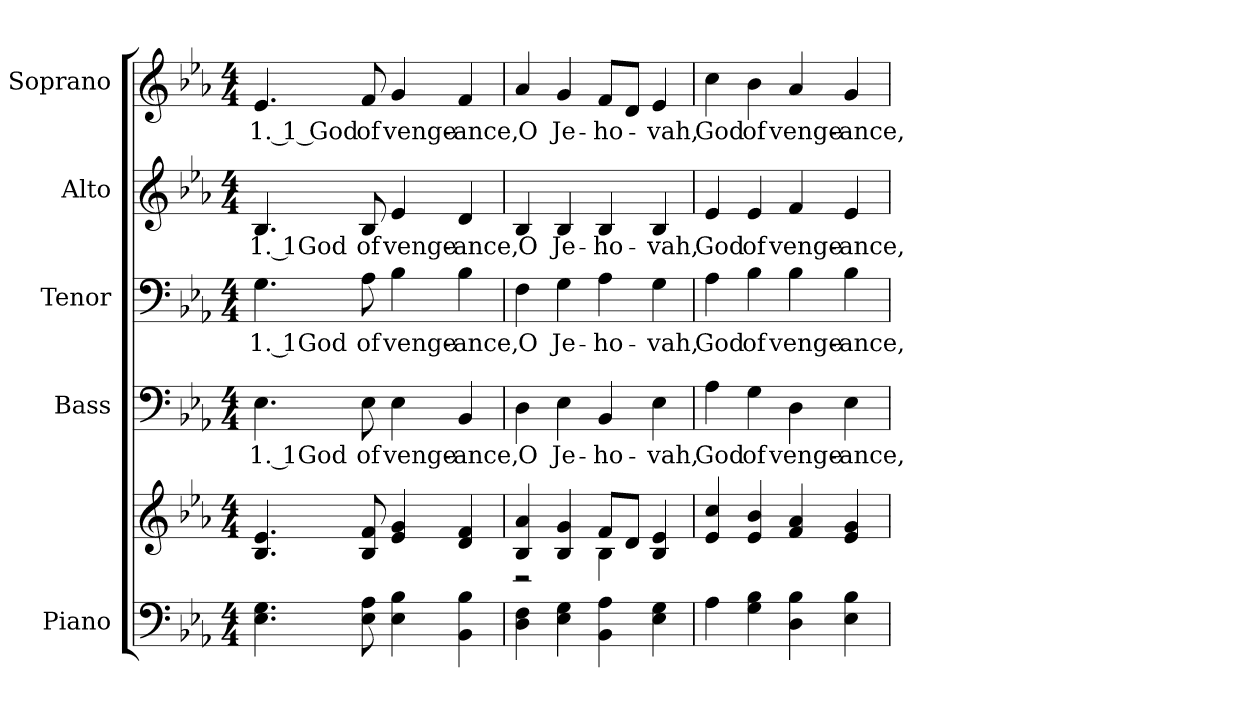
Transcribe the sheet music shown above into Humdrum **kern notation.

**kern	**kern	**kern	**text	**kern	**text	**kern	**text	**kern	**text
*part5	*part5	*part4	*part4	*part3	*part3	*part2	*part2	*part1	*part1
*staff6	*staff5	*staff4	*staff4	*staff3	*staff3	*staff2	*staff2	*staff1	*staff1
*I"Piano	*	*I"Bass	*	*I"Tenor	*	*I"Alto	*	*I"Soprano	*
*I'Pno.	*	*I'B.	*	*I'T.	*	*I'A.	*	*I'S.	*
!!LO:PB:g=z
*clefF4	*clefG2	*clefF4	*	*clefF4	*	*clefG2	*	*clefG2	*
*k[b-e-a-]	*k[b-e-a-]	*k[b-e-a-]	*	*k[b-e-a-]	*	*k[b-e-a-]	*	*k[b-e-a-]	*
*E-:	*E-:	*E-:	*	*E-:	*	*E-:	*	*E-:	*
*M4/4	*M4/4	*M4/4	*	*M4/4	*	*M4/4	*	*M4/4	*
*MM120	*MM120	*MM120	*	*MM120	*	*MM120	*	*MM120	*
=1	=1	=1	=1	=1	=1	=1	=1	=1	=1
!	!	!	!LO:LY:b:color=#000000	!	!	!	!	!	!
!	!	!	!	!	!LO:LY:b:color=#000000	!	!	!	!
!	!	!	!	!	!	!	!LO:LY:b:color=#000000	!	!
!	!	!	!	!	!	!	!	!	!LO:LY:b:color=#000000
4.E-i\ 4.Gi	4.B-i/ 4.e-i	4.E-i\	1. 1God	4.Gi\	1. 1God	4.B-i/	1. 1God	4.e-i/	1. 1 God
!	!	!	!LO:LY:b:color=#000000	!	!	!	!	!	!
!	!	!	!	!	!LO:LY:b:color=#000000	!	!	!	!
!	!	!	!	!	!	!	!LO:LY:b:color=#000000	!	!
!	!	!	!	!	!	!	!	!	!LO:LY:b:color=#000000
8E-i\ 8A-i	8B-i/ 8fi	8E-i\	of	8A-i\	of	8B-i/	of	8fi/	of
!	!	!	!LO:LY:b:color=#000000	!	!	!	!	!	!
!	!	!	!	!	!LO:LY:b:color=#000000	!	!	!	!
!	!	!	!	!	!	!	!LO:LY:b:color=#000000	!	!
!	!	!	!	!	!	!	!	!	!LO:LY:b:color=#000000
4E-i\ 4B-i	4e-i/ 4gi	4E-i\	venge-	4B-i\	venge-	4e-i/	venge-	4gi/	venge-
!	!	!	!LO:LY:b:color=#000000	!	!	!	!	!	!
!	!	!	!	!	!LO:LY:b:color=#000000	!	!	!	!
!	!	!	!	!	!	!	!LO:LY:b:color=#000000	!	!
!	!	!	!	!	!	!	!	!	!LO:LY:b:color=#000000
4BB-i\ 4B-i	4di/ 4fi	4BB-i/	-ance,	4B-i\	-ance,	4di/	-ance,	4fi/	-ance,
=2	=2	=2	=2	=2	=2	=2	=2	=2	=2
*	*^	*	*	*	*	*	*	*	*
!	!	!	!	!LO:LY:b:color=#000000	!	!	!	!	!	!
!	!	!	!	!	!	!LO:LY:b:color=#000000	!	!	!	!
!	!	!	!	!	!	!	!	!LO:LY:b:color=#000000	!	!
!	!	!	!	!	!	!	!	!	!	!LO:LY:b:color=#000000
4Di\ 4Fi	4B-i/ 4a-i	2r	4Di\	O	4Fi\	O	4B-i/	O	4a-i/	O
!	!	!	!	!LO:LY:b:color=#000000	!	!	!	!	!	!
!	!	!	!	!	!	!LO:LY:b:color=#000000	!	!	!	!
!	!	!	!	!	!	!	!	!LO:LY:b:color=#000000	!	!
!	!	!	!	!	!	!	!	!	!	!LO:LY:b:color=#000000
4E-i\ 4Gi	4B-i/ 4gi	.	4E-i\	Je-	4Gi\	Je-	4B-i/	Je-	4gi/	Je-
!	!	!	!	!LO:LY:b:color=#000000	!	!	!	!	!	!
!	!	!	!	!	!	!LO:LY:b:color=#000000	!	!	!	!
!	!	!	!	!	!	!	!	!LO:LY:b:color=#000000	!	!
!	!	!	!	!	!	!	!	!	!	!LO:LY:b:color=#000000
4BB-i\ 4A-i	8fi/L	4B-i\	4BB-i/	-ho-	4A-i\	-ho-	4B-i/	-ho-	8fi/L	-ho-
.	8di/J	.	.	.	.	.	.	.	8di/J	.
!	!	!	!	!LO:LY:b:color=#000000	!	!	!	!	!	!
!	!	!	!	!	!	!LO:LY:b:color=#000000	!	!	!	!
!	!	!	!	!	!	!	!	!LO:LY:b:color=#000000	!	!
!	!	!	!	!	!	!	!	!	!	!LO:LY:b:color=#000000
4E-i\ 4Gi	4B-i/ 4e-i	4ryy	4E-i\	-vah,	4Gi\	-vah,	4B-i/	-vah,	4e-i/	-vah,
*	*v	*v	*	*	*	*	*	*	*	*
=3	=3	=3	=3	=3	=3	=3	=3	=3	=3
*	*^	*	*	*	*	*	*	*	*
!	!	!	!	!LO:LY:b:color=#000000	!	!	!	!	!	!
*	*v	*v	*	*	*	*	*	*	*	*
*	*^	*	*	*	*	*	*	*	*
!	!	!	!	!	!	!LO:LY:b:color=#000000	!	!	!	!
*	*v	*v	*	*	*	*	*	*	*	*
*	*^	*	*	*	*	*	*	*	*
!	!	!	!	!	!	!	!	!LO:LY:b:color=#000000	!	!
*	*v	*v	*	*	*	*	*	*	*	*
*	*^	*	*	*	*	*	*	*	*
!	!	!	!	!	!	!	!	!	!	!LO:LY:b:color=#000000
*	*v	*v	*	*	*	*	*	*	*	*
4A-i\	4e-i/ 4cci	4A-i\	God	4A-i\	God	4e-i/	God	4cci\	God
!	!	!	!LO:LY:b:color=#000000	!	!	!	!	!	!
!	!	!	!	!	!LO:LY:b:color=#000000	!	!	!	!
!	!	!	!	!	!	!	!LO:LY:b:color=#000000	!	!
!	!	!	!	!	!	!	!	!	!LO:LY:b:color=#000000
4Gi\ 4B-i	4e-i/ 4b-i	4Gi\	of	4B-i\	of	4e-i/	of	4b-i\	of
!	!	!	!LO:LY:b:color=#000000	!	!	!	!	!	!
!	!	!	!	!	!LO:LY:b:color=#000000	!	!	!	!
!	!	!	!	!	!	!	!LO:LY:b:color=#000000	!	!
!	!	!	!	!	!	!	!	!	!LO:LY:b:color=#000000
4Di\ 4B-i	4fi/ 4a-i	4Di\	venge-	4B-i\	venge-	4fi/	venge-	4a-i/	venge-
!	!	!	!LO:LY:b:color=#000000	!	!	!	!	!	!
!	!	!	!	!	!LO:LY:b:color=#000000	!	!	!	!
!	!	!	!	!	!	!	!LO:LY:b:color=#000000	!	!
!	!	!	!	!	!	!	!	!	!LO:LY:b:color=#000000
4E-i\ 4B-i	4e-i/ 4gi	4E-i\	-ance,	4B-i\	-ance,	4e-i/	-ance,	4gi/	-ance,
=	=	=	=	=	=	=	=	=	=
*-	*-	*-	*-	*-	*-	*-	*-	*-	*-
